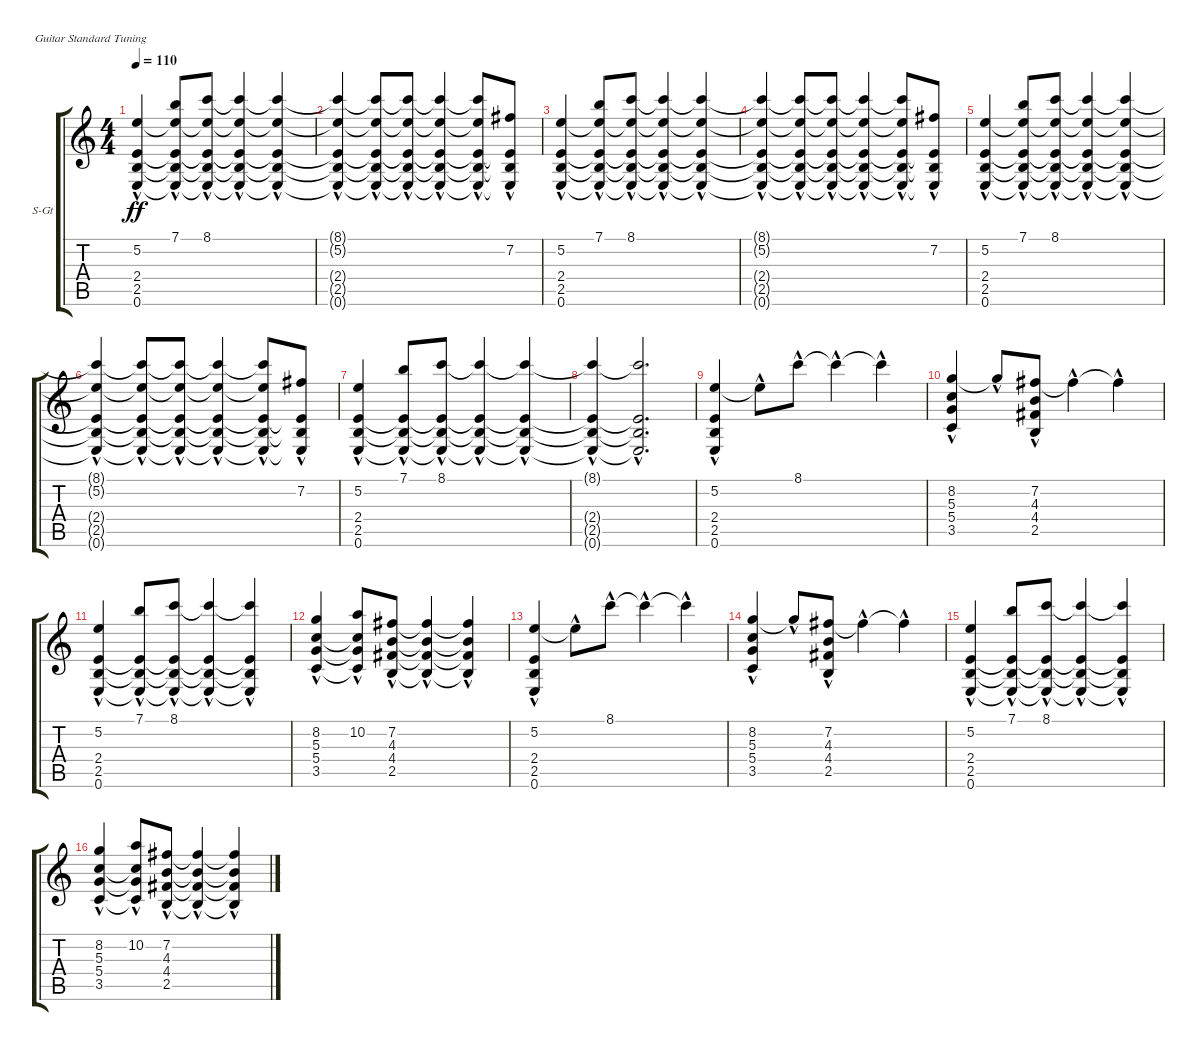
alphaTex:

\defaultSystemsLayout 4
\bracketExtendMode groupsimilarinstruments
\firstSystemTrackNameOrientation horizontal
\otherSystemsTrackNameOrientation horizontal
\track ("Piano" "S-Gt") {instrument acousticguitarsteel}
\staff {score tabs}
\tuning (E4 B3 G3 D3 A2 E2)
\ts (4 4)
\tempo 110
\clef g2
\ks c
(0.6{hac} 2.5{hac} 2.4{hac} 5.2{hac}).4{dy ff instrument acousticguitarsteel} (7.1{hac} 2.4{hac t} 2.5{hac t} 0.6{hac t} 5.2{hac t}).8 (8.1{hac} 2.4{hac t} 2.5{hac t} 0.6{hac t} 5.2{hac t}).8 (8.1{hac t} 2.4{hac t} 2.5{hac t} 0.6{hac t} 5.2{hac t}).4 (8.1{hac t} 2.4{hac t} 2.5{hac t} 0.6{hac t} 5.2{hac t}).4 |
(0.6{hac t} 2.5{hac t} 2.4{hac t} 5.2{hac t} 8.1{hac t}).4 (8.1{hac t} 2.4{hac t} 2.5{hac t} 0.6{hac t} 5.2{hac t}).8 (8.1{hac t} 2.4{hac t} 2.5{hac t} 0.6{hac t} 5.2{hac t}).8 (8.1{hac t} 2.4{hac t} 2.5{hac t} 0.6{hac t} 5.2{hac t}).4 (8.1{hac t} 2.4{hac t} 2.5{hac t} 0.6{hac t} 5.2{hac t}).8 (7.2{hac} 0.6{hac t} 2.5{hac t} 2.4{hac t}).8 |
(0.6{hac} 2.5{hac} 2.4{hac} 5.2{hac}).4 (7.1{hac} 2.4{hac t} 2.5{hac t} 0.6{hac t} 5.2{hac t}).8 (8.1{hac} 2.4{hac t} 2.5{hac t} 0.6{hac t} 5.2{hac t}).8 (8.1{hac t} 2.4{hac t} 2.5{hac t} 0.6{hac t} 5.2{hac t}).4 (8.1{hac t} 2.4{hac t} 2.5{hac t} 0.6{hac t} 5.2{hac t}).4 |
(0.6{hac t} 2.5{hac t} 2.4{hac t} 8.1{hac t} 5.2{hac t}).4 (8.1{hac t} 2.4{hac t} 2.5{hac t} 0.6{hac t} 5.2{hac t}).8 (8.1{hac t} 2.4{hac t} 2.5{hac t} 0.6{hac t} 5.2{hac t}).8 (8.1{hac t} 2.4{hac t} 2.5{hac t} 0.6{hac t} 5.2{hac t}).4 (8.1{hac t} 2.4{hac t} 2.5{hac t} 0.6{hac t} 5.2{hac t}).8 (7.2{hac} 0.6{hac t} 2.5{hac t} 2.4{hac t}).8 |
(0.6{hac} 2.5{hac} 2.4{hac} 5.2{hac}).4 (7.1{hac} 2.4{hac t} 2.5{hac t} 0.6{hac t} 5.2{hac t}).8 (8.1{hac} 2.4{hac t} 2.5{hac t} 0.6{hac t} 5.2{hac t}).8 (8.1{hac t} 2.4{hac t} 2.5{hac t} 0.6{hac t} 5.2{hac t}).4 (8.1{hac t} 2.4{hac t} 2.5{hac t} 0.6{hac t} 5.2{hac t}).4 |
(0.6{hac t} 2.5{hac t} 2.4{hac t} 5.2{hac t} 8.1{hac t}).4 (8.1{hac t} 2.4{hac t} 2.5{hac t} 0.6{hac t} 5.2{hac t}).8 (8.1{hac t} 2.4{hac t} 2.5{hac t} 0.6{hac t} 5.2{hac t}).8 (8.1{hac t} 2.4{hac t} 2.5{hac t} 0.6{hac t} 5.2{hac t}).4 (8.1{hac t} 2.4{hac t} 2.5{hac t} 0.6{hac t} 5.2{hac t}).8 (7.2{hac} 0.6{hac t} 2.5{hac t} 2.4{hac t}).8 |
(0.6{hac} 2.5{hac} 2.4{hac} 5.2{hac}).4 (7.1{hac} 2.4{hac t} 2.5{hac t} 0.6{hac t}).8 (8.1{hac} 2.4{hac t} 2.5{hac t} 0.6{hac t}).8 (8.1{hac t} 2.4{hac t} 2.5{hac t} 0.6{hac t}).4 (8.1{hac t} 2.4{hac t} 2.5{hac t} 0.6{hac t}).4 |
(0.6{hac t} 2.4{hac t} 2.5{hac t} 8.1{hac t}).4 (2.4{hac t} 2.5{hac t} 0.6{hac t} 8.1{hac t}).2{d} |
(5.2{hac} 0.6{hac} 2.5{hac} 2.4{hac}).4 5.2{hac t}.8 8.1{hac}.8 8.1{hac t}.4 8.1{hac t}.4 |
(8.2{hac} 3.5{hac} 5.4{hac} 5.3{hac}).4 8.2{hac t}.8 (7.2{hac} 2.5{hac} 4.4{hac} 4.3{hac}).8 7.2{hac t}.4 7.2{hac t}.4 |
(5.2{hac} 0.6{hac} 2.5{hac} 2.4{hac}).4 (7.1{hac} 2.4{hac t} 2.5{hac t} 0.6{hac t}).8 (8.1{hac} 2.4{hac t} 2.5{hac t} 0.6{hac t}).8 (8.1{hac t} 2.4{hac t} 2.5{hac t} 0.6{hac t}).4 (8.1{hac t} 2.4{hac t} 2.5{hac t} 0.6{hac t}).4 |
(8.2{hac} 3.5{hac} 5.4{hac} 5.3{hac}).4 (10.2{hac} 5.3{hac t} 5.4{hac t} 3.5{hac t}).8 (7.2{hac} 2.5{hac} 4.4{hac} 4.3{hac}).8 (7.2{hac t} 4.3{hac t} 4.4{hac t} 2.5{hac t}).4 (7.2{hac t} 4.3{hac t} 4.4{hac t} 2.5{hac t}).4 |
(5.2{hac} 0.6{hac} 2.5{hac} 2.4{hac}).4 5.2{hac t}.8 8.1{hac}.8 8.1{hac t}.4 8.1{hac t}.4 |
(8.2{hac} 3.5{hac} 5.4{hac} 5.3{hac}).4 8.2{hac t}.8 (7.2{hac} 2.5{hac} 4.4{hac} 4.3{hac}).8 7.2{hac t}.4 7.2{hac t}.4 |
(5.2{hac} 0.6{hac} 2.5{hac} 2.4{hac}).4 (7.1{hac} 2.4{hac t} 2.5{hac t} 0.6{hac t}).8 (8.1{hac} 2.4{hac t} 2.5{hac t} 0.6{hac t}).8 (8.1{hac t} 2.4{hac t} 2.5{hac t} 0.6{hac t}).4 (8.1{hac t} 2.4{hac t} 2.5{hac t} 0.6{hac t}).4 |
(8.2{hac} 3.5{hac} 5.4{hac} 5.3{hac}).4 (10.2{hac} 5.3{hac t} 5.4{hac t} 3.5{hac t}).8 (7.2{hac} 2.5{hac} 4.4{hac} 4.3{hac}).8 (7.2{hac t} 4.3{hac t} 4.4{hac t} 2.5{hac t}).4 (7.2{hac t} 4.3{hac t} 4.4{hac t} 2.5{hac t}).4
